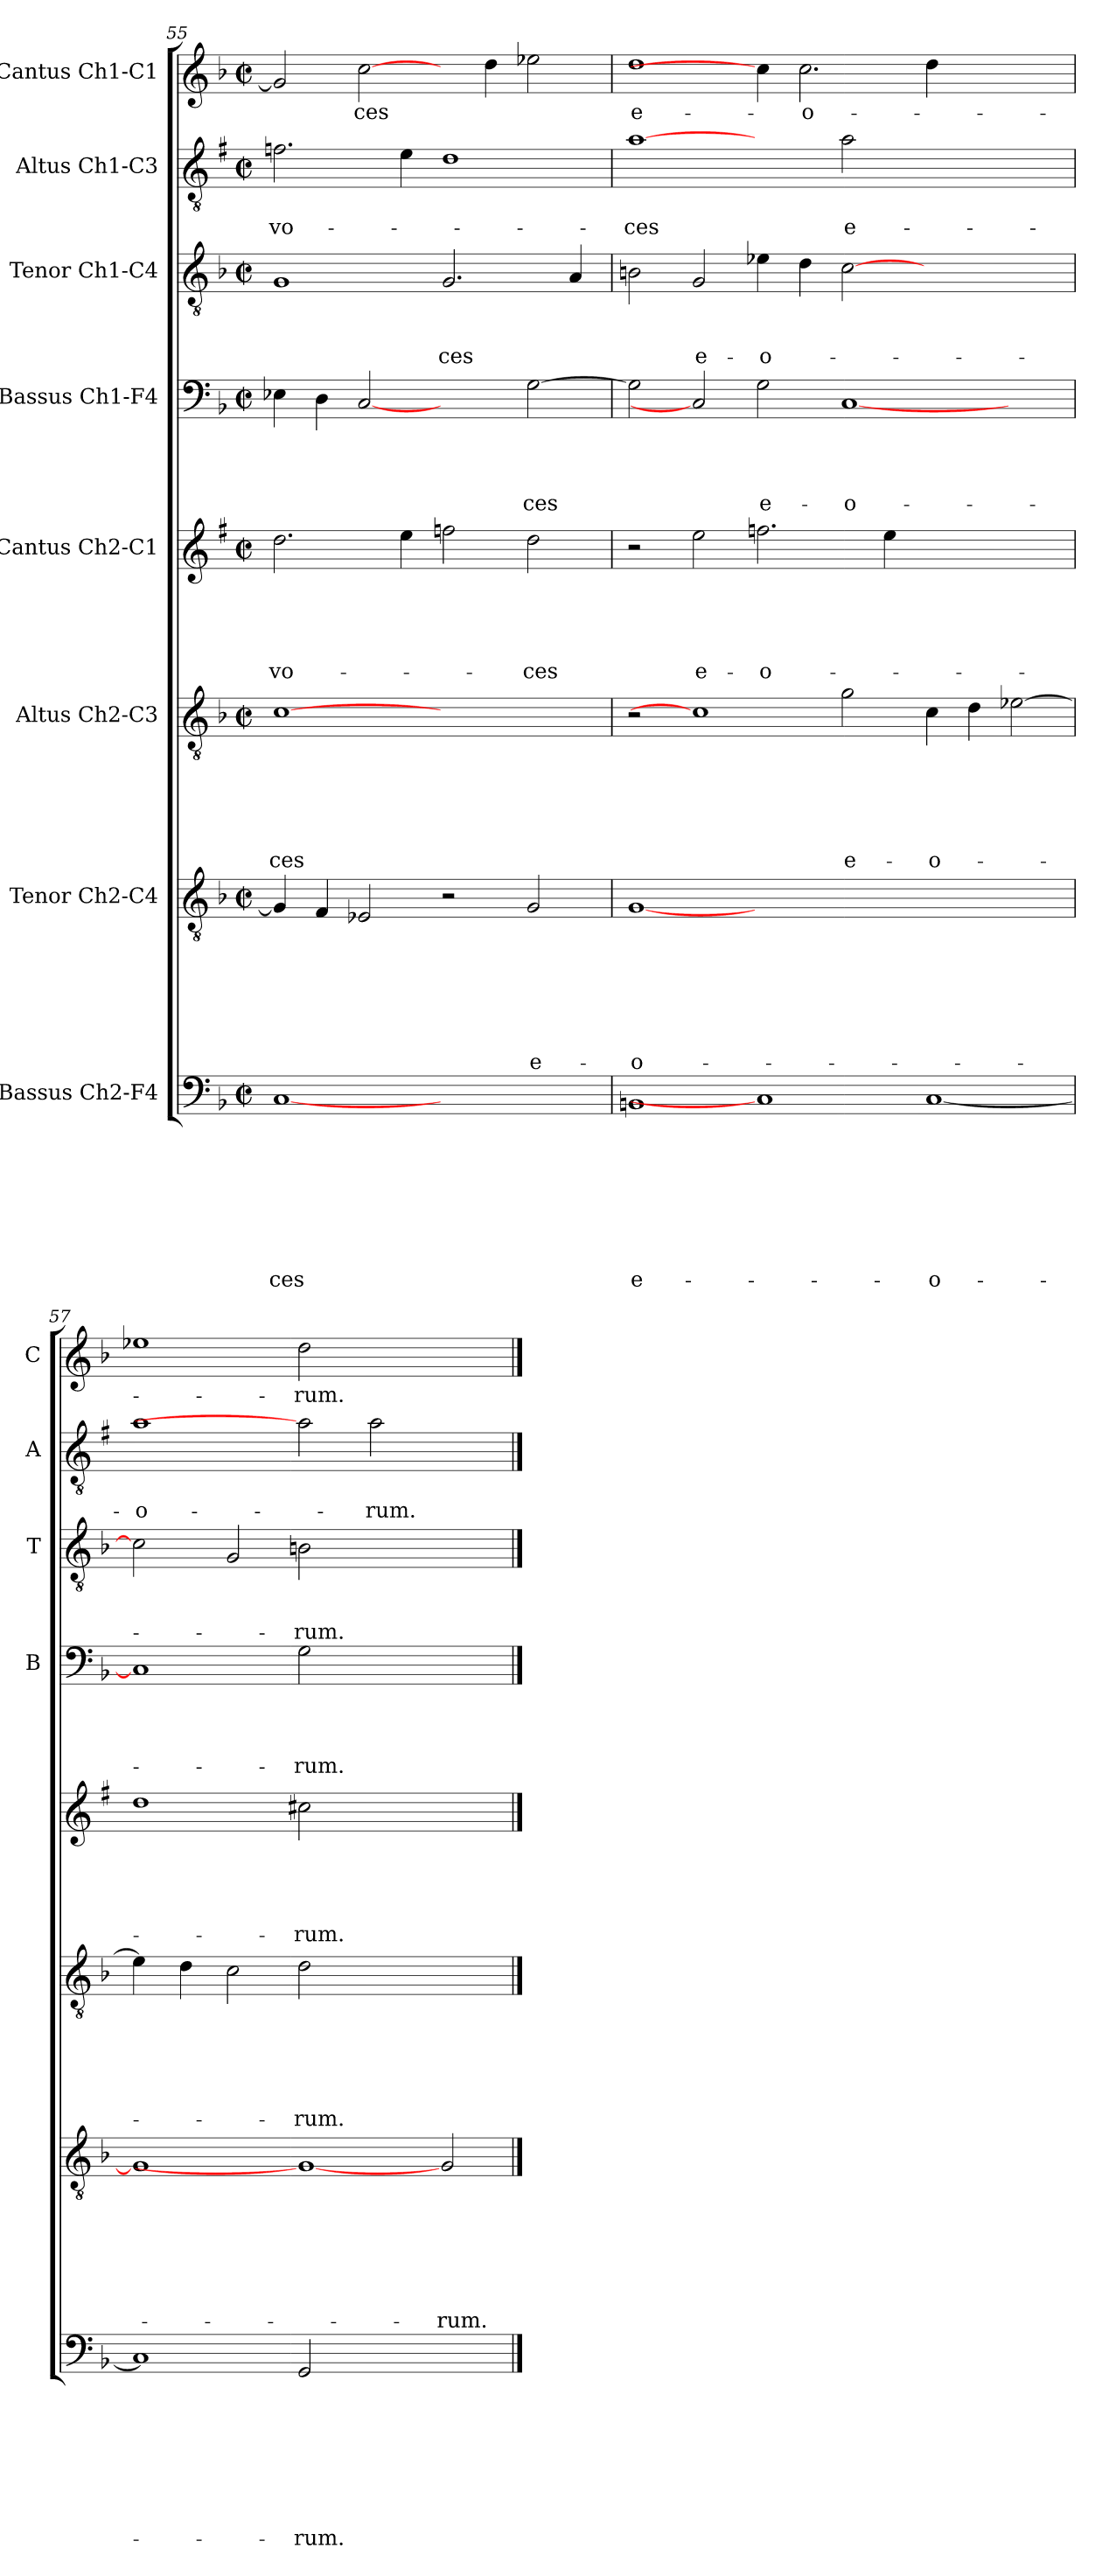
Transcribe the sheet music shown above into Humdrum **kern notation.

**kern	**text	**text	**text	**text	**text	**text	**text	**text	**kern	**text	**text	**text	**text	**text	**text	**text	**kern	**text	**text	**text	**text	**text	**text	**kern	**text	**text	**text	**text	**text	**kern	**text	**text	**text	**text	**kern	**text	**text	**text	**kern	**text	**text	**kern	**text
*part8	*part8	*part8	*part8	*part8	*part8	*part8	*part8	*part8	*part7	*part7	*part7	*part7	*part7	*part7	*part7	*part7	*part6	*part6	*part6	*part6	*part6	*part6	*part6	*part5	*part5	*part5	*part5	*part5	*part5	*part4	*part4	*part4	*part4	*part4	*part3	*part3	*part3	*part3	*part2	*part2	*part2	*part1	*part1
*staff8	*staff8	*staff8	*staff8	*staff8	*staff8	*staff8	*staff8	*staff8	*staff7	*staff7	*staff7	*staff7	*staff7	*staff7	*staff7	*staff7	*staff6	*staff6	*staff6	*staff6	*staff6	*staff6	*staff6	*staff5	*staff5	*staff5	*staff5	*staff5	*staff5	*staff4	*staff4	*staff4	*staff4	*staff4	*staff3	*staff3	*staff3	*staff3	*staff2	*staff2	*staff2	*staff1	*staff1
*I"Bassus Ch2-F4	*	*	*	*	*	*	*	*	*I"Tenor Ch2-C4	*	*	*	*	*	*	*	*I"Altus Ch2-C3	*	*	*	*	*	*	*I"Cantus Ch2-C1	*	*	*	*	*	*I"Bassus Ch1-F4	*	*	*	*	*I"Tenor Ch1-C4	*	*	*	*I"Altus Ch1-C3	*	*	*I"Cantus Ch1-C1	*
*	*	*	*	*	*	*	*	*	*	*	*	*	*	*	*	*	*	*	*	*	*	*	*	*	*	*	*	*	*	*I'B	*	*	*	*	*I'T	*	*	*	*I'A	*	*	*I'C	*
*clefF4	*	*	*	*	*	*	*	*	*clefGv2	*	*	*	*	*	*	*	*clefGv2	*	*	*	*	*	*	*clefG2	*	*	*	*	*	*clefF4	*	*	*	*	*clefGv2	*	*	*	*clefGv2	*	*	*clefG2	*
*	*	*	*	*	*	*	*	*	*	*	*	*	*	*	*	*	*	*	*	*	*	*	*	*ITrd1c2	*	*	*	*	*	*	*	*	*	*	*	*	*	*	*ITrd1c2	*	*	*	*
*k[b-]	*	*	*	*	*	*	*	*	*k[b-]	*	*	*	*	*	*	*	*k[b-]	*	*	*	*	*	*	*k[b-]	*	*	*	*	*	*k[b-]	*	*	*	*	*k[b-]	*	*	*	*k[b-]	*	*	*k[b-]	*
*F:	*	*	*	*	*	*	*	*	*F:	*	*	*	*	*	*	*	*F:	*	*	*	*	*	*	*F:	*	*	*	*	*	*F:	*	*	*	*	*F:	*	*	*	*F:	*	*	*F:	*
*M2/2	*	*	*	*	*	*	*	*	*M2/2	*	*	*	*	*	*	*	*M2/2	*	*	*	*	*	*	*M2/2	*	*	*	*	*	*M2/2	*	*	*	*	*M2/2	*	*	*	*M2/2	*	*	*M2/2	*
*met(c|)	*	*	*	*	*	*	*	*	*met(c|)	*	*	*	*	*	*	*	*met(c|)	*	*	*	*	*	*	*met(c|)	*	*	*	*	*	*met(c|)	*	*	*	*	*met(c|)	*	*	*	*met(c|)	*	*	*met(c|)	*
=55	=55	=55	=55	=55	=55	=55	=55	=55	=55	=55	=55	=55	=55	=55	=55	=55	=55	=55	=55	=55	=55	=55	=55	=55	=55	=55	=55	=55	=55	=55	=55	=55	=55	=55	=55	=55	=55	=55	=55	=55	=55	=55	=55
!	!	!	!	!	!	!	!	!LO:LY:b	!	!	!	!	!	!	!	!	!	!	!	!	!	!	!LO:LY:b	!	!	!	!	!	!LO:LY:b	!	!	!	!	!	!	!	!	!	!	!	!LO:LY:b	!	!
[1C	.	.	.	.	.	.	.	-ces	4G/]	.	.	.	.	.	.	.	[1c	.	.	.	.	.	-ces	2.cc\	.	.	.	.	vo-	4E-X\	.	.	.	.	1G	.	.	.	2.e-X\	.	vo-	2g/]	.
.	.	.	.	.	.	.	.	.	4F/	.	.	.	.	.	.	.	.	.	.	.	.	.	.	.	.	.	.	.	.	4D\	.	.	.	.	.	.	.	.	.	.	.	.	.
!	!	!	!	!	!	!	!	!	!	!	!	!	!	!	!	!	!	!	!	!	!	!	!	!	!	!	!	!	!	!	!	!	!	!	!	!	!	!	!	!	!	!	!LO:LY:b
.	.	.	.	.	.	.	.	.	2E-X/	.	.	.	.	.	.	.	.	.	.	.	.	.	.	.	.	.	.	.	.	[2C	.	.	.	.	.	.	.	.	.	.	.	[2cc\	-ces
.	.	.	.	.	.	.	.	.	.	.	.	.	.	.	.	.	.	.	.	.	.	.	.	4dd\	.	.	.	.	.	.	.	.	.	.	.	.	.	.	4d\	.	.	.	.
!	!	!	!	!	!	!	!	!	!	!	!	!	!	!	!	!	!	!	!	!	!	!	!	!	!	!	!	!	!	!	!	!	!	!	!	!	!	!LO:LY:b	!	!	!	!	!
1ryy	.	.	.	.	.	.	.	.	2r	.	.	.	.	.	.	.	1ryy	.	.	.	.	.	.	2ee-X\	.	.	.	.	.	2ryy	.	.	.	.	2.G/	.	.	-ces	1c	.	.	4ryy	.
.	.	.	.	.	.	.	.	.	.	.	.	.	.	.	.	.	.	.	.	.	.	.	.	.	.	.	.	.	.	.	.	.	.	.	.	.	.	.	.	.	.	4dd\	.
!	!	!	!	!	!	!	!	!	!	!	!	!	!	!	!	!LO:LY:b	!	!	!	!	!	!	!	!	!	!	!	!	!LO:LY:b	!	!	!	!	!LO:LY:b	!	!	!	!	!	!	!	!	!
.	.	.	.	.	.	.	.	.	2G/	.	.	.	.	.	.	e-	.	.	.	.	.	.	.	2cc\	.	.	.	.	-ces	[2G\	.	.	.	-ces	.	.	.	.	.	.	.	2ee-X\	.
.	.	.	.	.	.	.	.	.	.	.	.	.	.	.	.	.	.	.	.	.	.	.	.	.	.	.	.	.	.	.	.	.	.	.	4A/	.	.	.	.	.	.	.	.
=56	=56	=56	=56	=56	=56	=56	=56	=56	=56	=56	=56	=56	=56	=56	=56	=56	=56	=56	=56	=56	=56	=56	=56	=56	=56	=56	=56	=56	=56	=56	=56	=56	=56	=56	=56	=56	=56	=56	=56	=56	=56	=56	=56
!	!	!	!	!	!	!	!	!LO:LY:b	!	!	!	!	!	!	!	!LO:LY:b	!	!	!	!	!	!	!	!	!	!	!	!	!	!	!	!	!	!	!	!	!	!	!	!	!LO:LY:b	!	!LO:LY:b
1BBn	.	.	.	.	.	.	.	e-	[1G	.	.	.	.	.	.	-o-	2r	.	.	.	.	.	.	2r	.	.	.	.	.	2G\]	.	.	.	.	2Bn\	.	.	.	[1g	.	-ces	1dd	e-
!	!	!	!	!	!	!	!	!	!	!	!	!	!	!	!	!	!	!	!	!	!	!	!	!	!	!	!	!	!LO:LY:b	!	!	!	!	!	!	!	!	!LO:LY:b	!	!	!	!	!
.	.	.	.	.	.	.	.	.	.	.	.	.	.	.	.	.	1c]	.	.	.	.	.	.	2dd\	.	.	.	.	e-	2C]	.	.	.	.	2G/	.	.	e-	.	.	.	.	.
!	!	!	!	!	!	!	!	!	!	!	!	!	!	!	!	!	!	!	!	!	!	!	!	!	!	!	!	!	!LO:LY:b	!	!	!	!	!LO:LY:b	!	!	!	!LO:LY:b	!	!	!	!	!
1C]	.	.	.	.	.	.	.	.	0ryy	.	.	.	.	.	.	.	.	.	.	.	.	.	.	2.ee-X\	.	.	.	.	-o-	2G\	.	.	.	e-	4e-\	.	.	-o-	2ryy	.	.	4cc\]	.
!	!	!	!	!	!	!	!	!	!	!	!	!	!	!	!	!	!	!	!	!	!	!	!	!	!	!	!	!	!	!	!	!	!	!	!	!	!	!	!	!	!	!	!LO:LY:b
.	.	.	.	.	.	.	.	.	.	.	.	.	.	.	.	.	.	.	.	.	.	.	.	.	.	.	.	.	.	.	.	.	.	.	4d\	.	.	.	.	.	.	2.cc\	-o-
!	!	!	!	!	!	!	!	!	!	!	!	!	!	!	!	!	!	!	!	!	!	!	!LO:LY:b	!	!	!	!	!	!	!	!	!	!	!LO:LY:b	!	!	!	!	!	!	!LO:LY:b	!	!
.	.	.	.	.	.	.	.	.	.	.	.	.	.	.	.	.	2g\	.	.	.	.	.	e-	.	.	.	.	.	.	[1C	.	.	.	-o-	[2c\	.	.	.	2g\	.	e-	.	.
.	.	.	.	.	.	.	.	.	.	.	.	.	.	.	.	.	.	.	.	.	.	.	.	4dd\	.	.	.	.	.	.	.	.	.	.	.	.	.	.	.	.	.	.	.
!	!	!	!	!	!	!	!	!LO:LY:b	!	!	!	!	!	!	!	!	!	!	!	!	!	!	!LO:LY:b	!	!	!	!	!	!	!	!	!	!	!	!	!	!	!	!	!	!	!	!
[1C	.	.	.	.	.	.	.	-o-	.	.	.	.	.	.	.	.	4c\	.	.	.	.	.	-o-	1ryy	.	.	.	.	.	.	.	.	.	.	1ryy	.	.	.	1ryy	.	.	4dd\	.
.	.	.	.	.	.	.	.	.	.	.	.	.	.	.	.	.	4d\	.	.	.	.	.	.	.	.	.	.	.	.	.	.	.	.	.	.	.	.	.	.	.	.	2.ryy	.
.	.	.	.	.	.	.	.	.	.	.	.	.	.	.	.	.	[2e-X\	.	.	.	.	.	.	.	.	.	.	.	.	2ryy	.	.	.	.	.	.	.	.	.	.	.	.	.
=57	=57	=57	=57	=57	=57	=57	=57	=57	=57	=57	=57	=57	=57	=57	=57	=57	=57	=57	=57	=57	=57	=57	=57	=57	=57	=57	=57	=57	=57	=57	=57	=57	=57	=57	=57	=57	=57	=57	=57	=57	=57	=57	=57
!	!	!	!	!	!	!	!	!	!	!	!	!	!	!	!	!	!	!	!	!	!	!	!	!	!	!	!	!	!	!	!	!	!	!	!	!	!	!	!	!	!LO:LY:b	!	!
1C]	.	.	.	.	.	.	.	.	1G]	.	.	.	.	.	.	.	4e-\]	.	.	.	.	.	.	1cc	.	.	.	.	.	1C]	.	.	.	.	2c\]	.	.	.	1g	.	-o-	1ee-X	.
.	.	.	.	.	.	.	.	.	.	.	.	.	.	.	.	.	4d\	.	.	.	.	.	.	.	.	.	.	.	.	.	.	.	.	.	.	.	.	.	.	.	.	.	.
.	.	.	.	.	.	.	.	.	.	.	.	.	.	.	.	.	2c\	.	.	.	.	.	.	.	.	.	.	.	.	.	.	.	.	.	2G/	.	.	.	.	.	.	.	.
!	!	!	!	!	!	!	!	!LO:LY:b	!	!	!	!	!	!	!	!	!	!	!	!	!	!	!LO:LY:b	!	!	!	!	!	!LO:LY:b	!	!	!	!	!LO:LY:b	!	!	!	!LO:LY:b	!	!	!	!	!LO:LY:b
2GG/	.	.	.	.	.	.	.	-rum.	1G_	.	.	.	.	.	.	.	2d\	.	.	.	.	.	-rum.	2bn\	.	.	.	.	-rum.	2G\	.	.	.	-rum.	2Bn\	.	.	-rum.	2g]	.	.	2dd\	-rum.
!	!	!	!	!	!	!	!	!	!	!	!	!	!	!	!	!	!	!	!	!	!	!	!	!	!	!	!	!	!	!	!	!	!	!	!	!	!	!	!	!	!LO:LY:b	!	!
1ryy	.	.	.	.	.	.	.	.	.	.	.	.	.	.	.	.	1ryy	.	.	.	.	.	.	1ryy	.	.	.	.	.	1ryy	.	.	.	.	1ryy	.	.	.	2g\	.	-rum.	1ryy	.
!	!	!	!	!	!	!	!	!	!	!	!	!	!	!	!	!LO:LY:b	!	!	!	!	!	!	!	!	!	!	!	!	!	!	!	!	!	!	!	!	!	!	!	!	!	!	!
.	.	.	.	.	.	.	.	.	2G/	.	.	.	.	.	.	-rum.	.	.	.	.	.	.	.	.	.	.	.	.	.	.	.	.	.	.	.	.	.	.	2ryy	.	.	.	.
==	==	==	==	==	==	==	==	==	==	==	==	==	==	==	==	==	==	==	==	==	==	==	==	==	==	==	==	==	==	==	==	==	==	==	==	==	==	==	==	==	==	==	==
*-	*-	*-	*-	*-	*-	*-	*-	*-	*-	*-	*-	*-	*-	*-	*-	*-	*-	*-	*-	*-	*-	*-	*-	*-	*-	*-	*-	*-	*-	*-	*-	*-	*-	*-	*-	*-	*-	*-	*-	*-	*-	*-	*-
